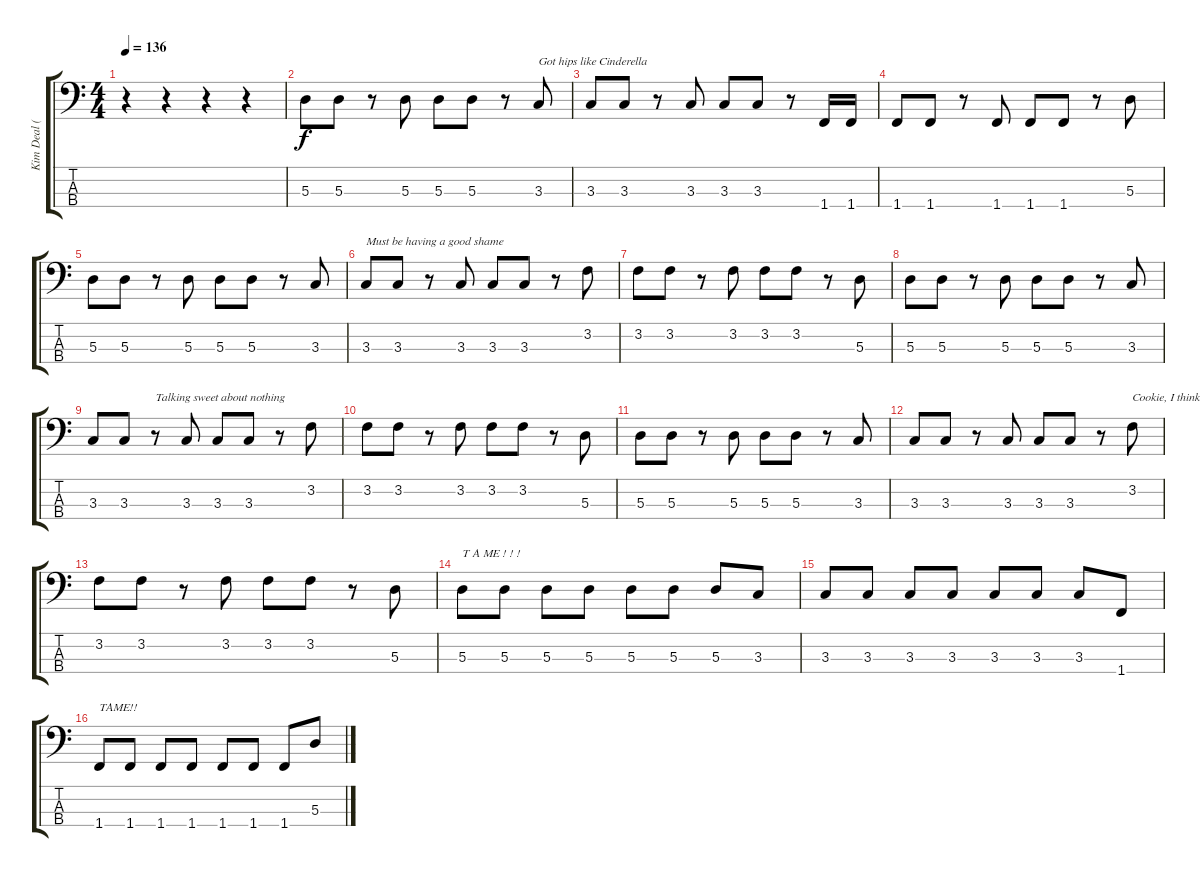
\track ("Kim Deal (Bass)" "Kim Deal (") {instrument electricbasspick}
\staff {score tabs}
\tuning (G2 D2 A1 E1) {hide}
\ts (4 4)
\tempo 136
\clef f4
\ks c
r.4{dy f instrument electricbasspick} r.4 r.4 r.4 |
5.3.8 5.3.8 r.8 5.3.8 5.3.8 5.3.8 r.8 3.3.8{txt "Got hips like Cinderella"} |
3.3.8 3.3.8 r.8 3.3.8 3.3.8 3.3.8 r.8 1.4.16 1.4.16 |
1.4.8 1.4.8 r.8 1.4.8 1.4.8 1.4.8 r.8 5.3.8 |
5.3.8 5.3.8 r.8 5.3.8 5.3.8 5.3.8 r.8 3.3.8 |
3.3.8{txt "Must be having a good shame"} 3.3.8 r.8 3.3.8 3.3.8 3.3.8 r.8 3.2.8 |
3.2.8 3.2.8 r.8 3.2.8 3.2.8 3.2.8 r.8 5.3.8 |
5.3.8 5.3.8 r.8 5.3.8 5.3.8 5.3.8 r.8 3.3.8 |
3.3.8 3.3.8 r.8{txt "Talking sweet about nothing"} 3.3.8 3.3.8 3.3.8 r.8 3.2.8 |
3.2.8 3.2.8 r.8 3.2.8 3.2.8 3.2.8 r.8 5.3.8 |
5.3.8 5.3.8 r.8 5.3.8 5.3.8 5.3.8 r.8 3.3.8 |
3.3.8 3.3.8 r.8 3.3.8 3.3.8 3.3.8 r.8 3.2.8{txt "Cookie, I think you're "} |
3.2.8 3.2.8 r.8 3.2.8 3.2.8 3.2.8 r.8 5.3.8 |
5.3.8{txt "T A ME ! ! !"} 5.3.8 5.3.8 5.3.8 5.3.8 5.3.8 5.3.8 3.3.8 |
3.3.8 3.3.8 3.3.8 3.3.8 3.3.8 3.3.8 3.3.8 1.4.8 |
1.4.8{txt "TAME!!"} 1.4.8 1.4.8 1.4.8 1.4.8 1.4.8 1.4.8 5.3.8
